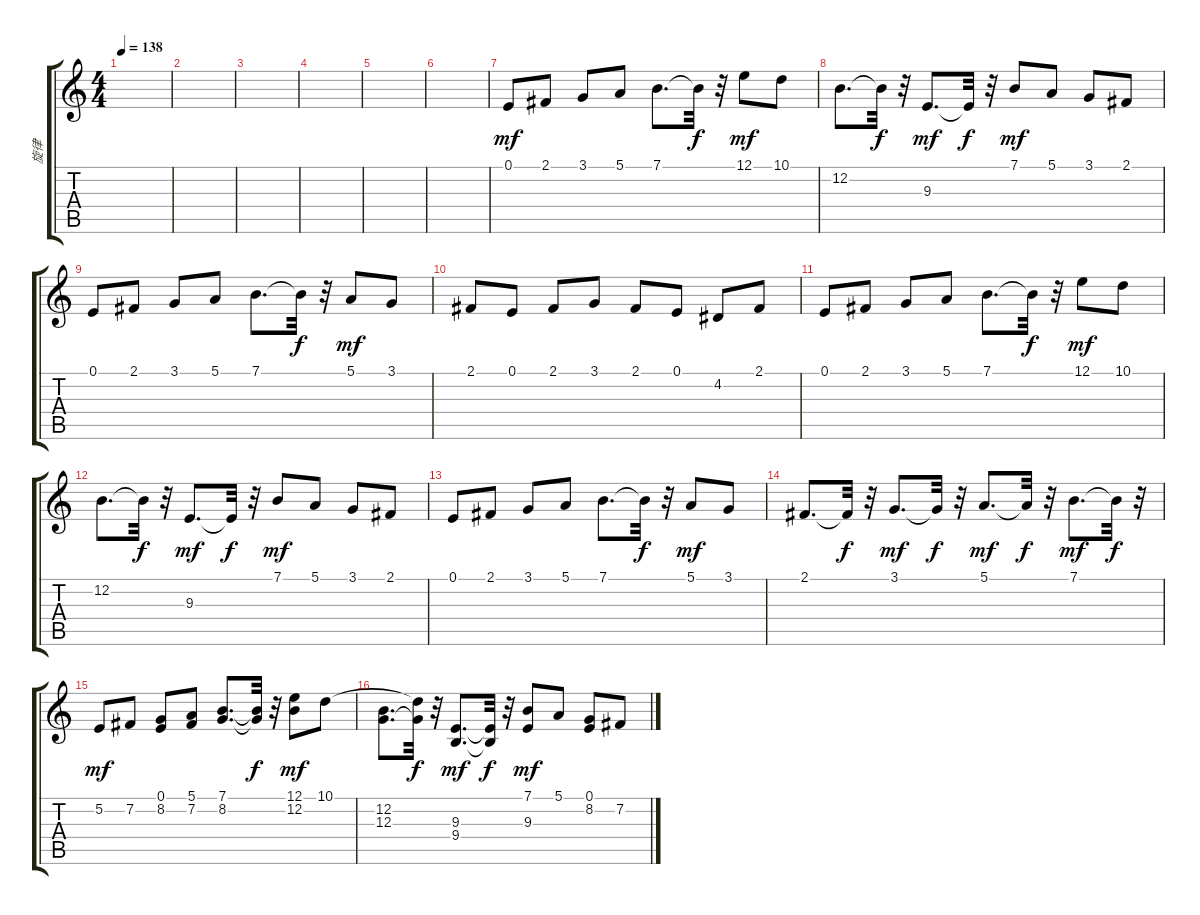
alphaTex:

\track ("旋律" "旋律") {instrument violin}
\staff {score tabs}
\tuning (E4 B3 G3 D3 A2 E2) {hide}
\ts (4 4)
\tempo 138
\clef g2
\ks c
|
|
|
|
|
|
0.1.8{dy mf} 2.1.8 3.1.8 5.1.8 7.1.8{d} 7.1{t}.32{dy f} r.32 12.1.8{dy mf} 10.1.8 |
12.2.8{d} 12.2{t}.32{dy f} r.32 9.3.8{d dy mf} 9.3{t}.32{dy f} r.32 7.1.8{dy mf} 5.1.8 3.1.8 2.1.8 |
0.1.8 2.1.8 3.1.8 5.1.8 7.1.8{d} 7.1{t}.32{dy f} r.32 5.1.8{dy mf} 3.1.8 |
2.1.8 0.1.8 2.1.8 3.1.8 2.1.8 0.1.8 4.2.8 2.1.8 |
0.1.8 2.1.8 3.1.8 5.1.8 7.1.8{d} 7.1{t}.32{dy f} r.32 12.1.8{dy mf} 10.1.8 |
12.2.8{d} 12.2{t}.32{dy f} r.32 9.3.8{d dy mf} 9.3{t}.32{dy f} r.32 7.1.8{dy mf} 5.1.8 3.1.8 2.1.8 |
0.1.8 2.1.8 3.1.8 5.1.8 7.1.8{d} 7.1{t}.32{dy f} r.32 5.1.8{dy mf} 3.1.8 |
2.1.8{d} 2.1{t}.32{dy f} r.32 3.1.8{d dy mf} 3.1{t}.32{dy f} r.32 5.1.8{d dy mf} 5.1{t}.32{dy f} r.32 7.1.8{d dy mf} 7.1{t}.32{dy f} r.32 |
5.2.8{dy mf} 7.2.8 (0.1 8.2).8 (5.1 7.2).8 (7.1 8.2).8{d} (7.1{t} 8.2{t}).32{dy f} r.32 (12.1 12.2).8{dy mf} 10.1.8 |
(12.2 12.3).8{d} (10.1{t} 12.3{t}).32{dy f} r.32 (9.3 9.4).8{d dy mf} (9.3{t} 9.4{t}).32{dy f} r.32 (7.1 9.3).8{dy mf} 5.1.8 (0.1 8.2).8 7.2.8
